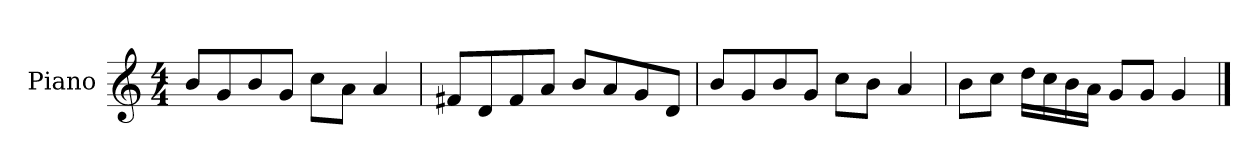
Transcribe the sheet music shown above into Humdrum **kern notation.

**kern
*part1
*staff1
*I"Piano
*I'P-no
*clefG2
*k[]
*M4/4
*MM90
=1
8b/L
8g/
8b/
8g/J
8cc\L
8a\J
4a/
=2
8f#X/L
8d/
8f#/
8a/J
8b/L
8a/
8g/
8d/J
=3
8b/L
8g/
8b/
8g/J
8cc\L
8b\J
4a/
=4
8b\L
8cc\J
16dd\LL
16cc\
16b\
16a\JJ
8g/L
8g/J
4g/
==
*-
